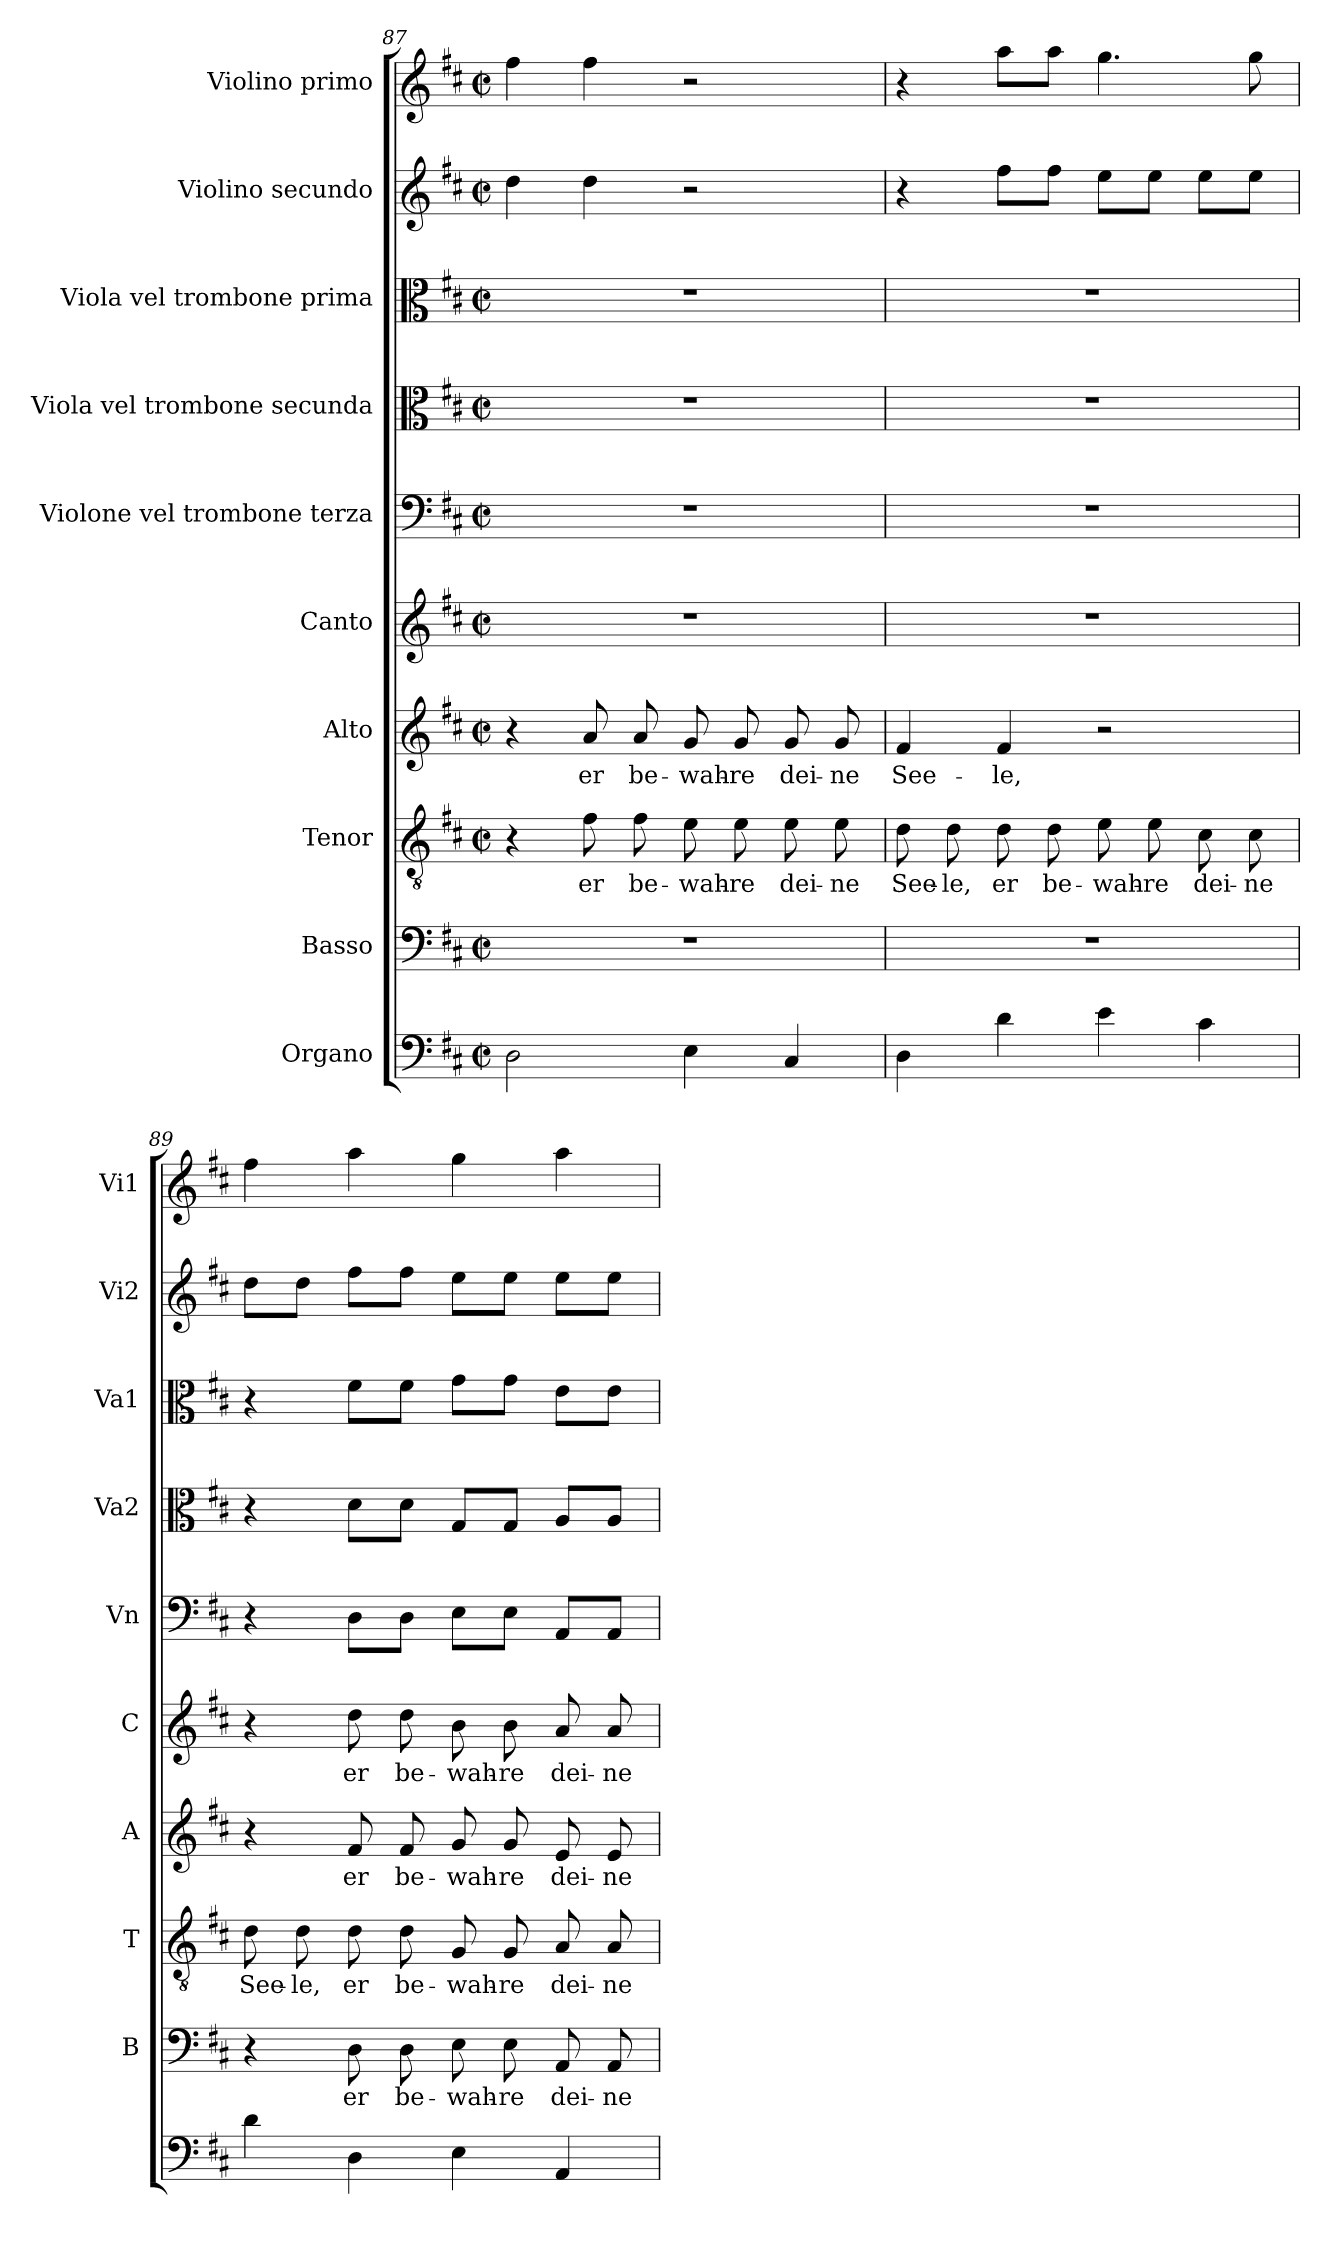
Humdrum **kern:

**kern	**kern	**text	**kern	**text	**kern	**text	**kern	**text	**kern	**kern	**kern	**kern	**kern
*part10	*part9	*part9	*part8	*part8	*part7	*part7	*part6	*part6	*part5	*part4	*part3	*part2	*part1
*staff10	*staff9	*staff9	*staff8	*staff8	*staff7	*staff7	*staff6	*staff6	*staff5	*staff4	*staff3	*staff2	*staff1
*I"Organo	*I"Basso	*	*I"Tenor	*	*I"Alto	*	*I"Canto	*	*I"Violone vel trombone  terza	*I"Viola vel trombone secunda	*I"Viola vel trombone prima	*I"Violino secundo	*I"Violino primo
*	*I'B	*	*I'T	*	*I'A	*	*I'C	*	*I'Vn	*I'Va2	*I'Va1	*I'Vi2	*I'Vi1
!!LO:PB:g=z
*clefF4	*clefF4	*	*clefGv2	*	*clefG2	*	*clefG2	*	*clefF4	*clefC3	*clefC3	*clefG2	*clefG2
*k[f#c#]	*k[f#c#]	*	*k[f#c#]	*	*k[f#c#]	*	*k[f#c#]	*	*k[f#c#]	*k[f#c#]	*k[f#c#]	*k[f#c#]	*k[f#c#]
*D:	*D:	*	*D:	*	*D:	*	*D:	*	*D:	*D:	*D:	*D:	*D:
*M2/2	*M2/2	*	*M2/2	*	*M2/2	*	*M2/2	*	*M2/2	*M2/2	*M2/2	*M2/2	*M2/2
*met(c|)	*met(c|)	*	*met(c|)	*	*met(c|)	*	*met(c|)	*	*met(c|)	*met(c|)	*met(c|)	*met(c|)	*met(c|)
=87	=87	=87	=87	=87	=87	=87	=87	=87	=87	=87	=87	=87	=87
2D\	1r	.	4r	.	4r	.	1r	.	1r	1r	1r	4dd\	4ff#\
!	!	!	!	!LO:LY:b	!	!	!	!	!	!	!	!	!
!	!	!	!	!	!	!LO:LY:b	!	!	!	!	!	!	!
.	.	.	8f#\	er	8a/	er	.	.	.	.	.	4dd\	4ff#\
!	!	!	!	!LO:LY:b	!	!	!	!	!	!	!	!	!
!	!	!	!	!	!	!LO:LY:b	!	!	!	!	!	!	!
.	.	.	8f#\	be-	8a/	be-	.	.	.	.	.	.	.
!	!	!	!	!LO:LY:b	!	!	!	!	!	!	!	!	!
!	!	!	!	!	!	!LO:LY:b	!	!	!	!	!	!	!
4E\	.	.	8e\	-wah-	8g/	-wah-	.	.	.	.	.	2r	2r
!	!	!	!	!LO:LY:b	!	!	!	!	!	!	!	!	!
!	!	!	!	!	!	!LO:LY:b	!	!	!	!	!	!	!
.	.	.	8e\	-re	8g/	-re	.	.	.	.	.	.	.
!	!	!	!	!LO:LY:b	!	!	!	!	!	!	!	!	!
!	!	!	!	!	!	!LO:LY:b	!	!	!	!	!	!	!
4C#/	.	.	8e\	dei-	8g/	dei-	.	.	.	.	.	.	.
!	!	!	!	!LO:LY:b	!	!	!	!	!	!	!	!	!
!	!	!	!	!	!	!LO:LY:b	!	!	!	!	!	!	!
.	.	.	8e\	-ne	8g/	-ne	.	.	.	.	.	.	.
=88	=88	=88	=88	=88	=88	=88	=88	=88	=88	=88	=88	=88	=88
!	!	!	!	!LO:LY:b	!	!	!	!	!	!	!	!	!
!	!	!	!	!	!	!LO:LY:b	!	!	!	!	!	!	!
4D\	1r	.	8d\	See-	4f#/	See-	1r	.	1r	1r	1r	4r	4r
!	!	!	!	!LO:LY:b	!	!	!	!	!	!	!	!	!
.	.	.	8d\	-le,	.	.	.	.	.	.	.	.	.
!	!	!	!	!LO:LY:b	!	!	!	!	!	!	!	!	!
!	!	!	!	!	!	!LO:LY:b	!	!	!	!	!	!	!
4d\	.	.	8d\	er	4f#/	-le,	.	.	.	.	.	8ff#\L	8aa\L
!	!	!	!	!LO:LY:b	!	!	!	!	!	!	!	!	!
.	.	.	8d\	be-	.	.	.	.	.	.	.	8ff#\J	8aa\J
!	!	!	!	!LO:LY:b	!	!	!	!	!	!	!	!	!
4e\	.	.	8e\	-wah-	2r	.	.	.	.	.	.	8ee\L	4.gg\
!	!	!	!	!LO:LY:b	!	!	!	!	!	!	!	!	!
.	.	.	8e\	-re	.	.	.	.	.	.	.	8ee\J	.
!	!	!	!	!LO:LY:b	!	!	!	!	!	!	!	!	!
4c#\	.	.	8c#\	dei-	.	.	.	.	.	.	.	8ee\L	.
!	!	!	!	!LO:LY:b	!	!	!	!	!	!	!	!	!
.	.	.	8c#\	-ne	.	.	.	.	.	.	.	8ee\J	8gg\
=89	=89	=89	=89	=89	=89	=89	=89	=89	=89	=89	=89	=89	=89
!	!	!	!	!LO:LY:b	!	!	!	!	!	!	!	!	!
4d\	4r	.	8d\	See-	4r	.	4r	.	4r	4r	4r	8dd\L	4ff#\
!	!	!	!	!LO:LY:b	!	!	!	!	!	!	!	!	!
.	.	.	8d\	-le,	.	.	.	.	.	.	.	8dd\J	.
!	!	!LO:LY:b	!	!	!	!	!	!	!	!	!	!	!
!	!	!	!	!LO:LY:b	!	!	!	!	!	!	!	!	!
!	!	!	!	!	!	!LO:LY:b	!	!	!	!	!	!	!
!	!	!	!	!	!	!	!	!LO:LY:b	!	!	!	!	!
4D\	8D\	er	8d\	er	8f#/	er	8dd\	er	8D\L	8d\L	8f#\L	8ff#\L	4aa\
!	!	!LO:LY:b	!	!	!	!	!	!	!	!	!	!	!
!	!	!	!	!LO:LY:b	!	!	!	!	!	!	!	!	!
!	!	!	!	!	!	!LO:LY:b	!	!	!	!	!	!	!
!	!	!	!	!	!	!	!	!LO:LY:b	!	!	!	!	!
.	8D\	be-	8d\	be-	8f#/	be-	8dd\	be-	8D\J	8d\J	8f#\J	8ff#\J	.
!	!	!LO:LY:b	!	!	!	!	!	!	!	!	!	!	!
!	!	!	!	!LO:LY:b	!	!	!	!	!	!	!	!	!
!	!	!	!	!	!	!LO:LY:b	!	!	!	!	!	!	!
!	!	!	!	!	!	!	!	!LO:LY:b	!	!	!	!	!
4E\	8E\	-wah-	8G/	-wah-	8g/	-wah-	8b\	-wah-	8E\L	8G/L	8g\L	8ee\L	4gg\
!	!	!LO:LY:b	!	!	!	!	!	!	!	!	!	!	!
!	!	!	!	!LO:LY:b	!	!	!	!	!	!	!	!	!
!	!	!	!	!	!	!LO:LY:b	!	!	!	!	!	!	!
!	!	!	!	!	!	!	!	!LO:LY:b	!	!	!	!	!
.	8E\	-re	8G/	-re	8g/	-re	8b\	-re	8E\J	8G/J	8g\J	8ee\J	.
!	!	!LO:LY:b	!	!	!	!	!	!	!	!	!	!	!
!	!	!	!	!LO:LY:b	!	!	!	!	!	!	!	!	!
!	!	!	!	!	!	!LO:LY:b	!	!	!	!	!	!	!
!	!	!	!	!	!	!	!	!LO:LY:b	!	!	!	!	!
4AA/	8AA/	dei-	8A/	dei-	8e/	dei-	8a/	dei-	8AA/L	8A/L	8e\L	8ee\L	4aa\
!	!	!LO:LY:b	!	!	!	!	!	!	!	!	!	!	!
!	!	!	!	!LO:LY:b	!	!	!	!	!	!	!	!	!
!	!	!	!	!	!	!LO:LY:b	!	!	!	!	!	!	!
!	!	!	!	!	!	!	!	!LO:LY:b	!	!	!	!	!
.	8AA/	-ne	8A/	-ne	8e/	-ne	8a/	-ne	8AA/J	8A/J	8e\J	8ee\J	.
=	=	=	=	=	=	=	=	=	=	=	=	=	=
*-	*-	*-	*-	*-	*-	*-	*-	*-	*-	*-	*-	*-	*-
